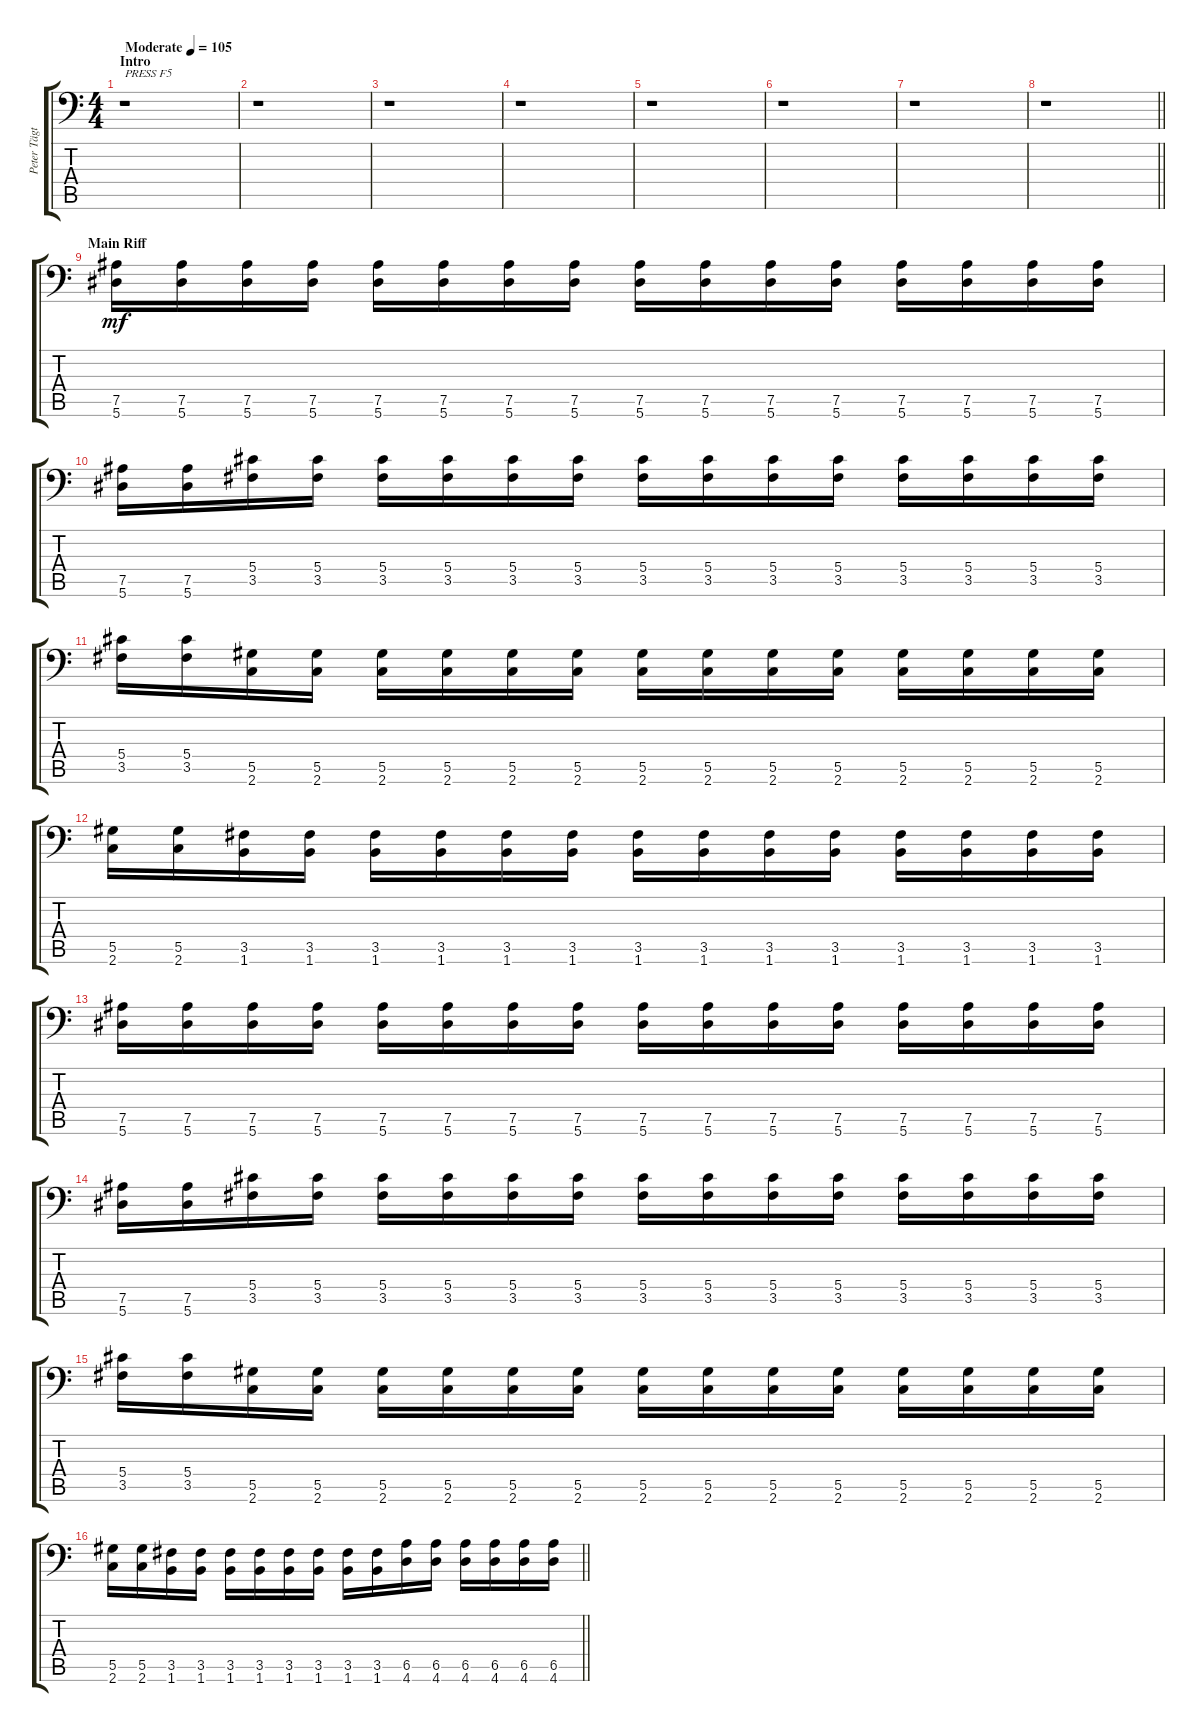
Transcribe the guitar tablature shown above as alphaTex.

\track ("Peter Tägtgren (Rythm 1)" "Peter Tägt") {instrument distortionguitar}
\staff {score tabs}
\tuning (Bb3 F3 Db3 Ab2 Eb2 Bb1) {hide}
\ts (4 4)
\section ("" "Intro")
\tempo (105 "Moderate")
\clef f4
\ks c
r.1{txt "PRESS F5" dy mf instrument distortionguitar} |
r.1 |
r.1 |
r.1 |
r.1 |
r.1 |
r.1 |
\barLineRight lightlight
r.1 |
\section ("" "Main Riff")
(7.5 5.6).16 (7.5 5.6).16 (7.5 5.6).16 (7.5 5.6).16 (7.5 5.6).16 (7.5 5.6).16 (7.5 5.6).16 (7.5 5.6).16 (7.5 5.6).16 (7.5 5.6).16 (7.5 5.6).16 (7.5 5.6).16 (7.5 5.6).16 (7.5 5.6).16 (7.5 5.6).16 (7.5 5.6).16 |
(7.5 5.6).16 (7.5 5.6).16 (5.4 3.5).16 (5.4 3.5).16 (5.4 3.5).16 (5.4 3.5).16 (5.4 3.5).16 (5.4 3.5).16 (5.4 3.5).16 (5.4 3.5).16 (5.4 3.5).16 (5.4 3.5).16 (5.4 3.5).16 (5.4 3.5).16 (5.4 3.5).16 (5.4 3.5).16 |
(5.4 3.5).16 (5.4 3.5).16 (5.5 2.6).16 (5.5 2.6).16 (5.5 2.6).16 (5.5 2.6).16 (5.5 2.6).16 (5.5 2.6).16 (5.5 2.6).16 (5.5 2.6).16 (5.5 2.6).16 (5.5 2.6).16 (5.5 2.6).16 (5.5 2.6).16 (5.5 2.6).16 (5.5 2.6).16 |
(5.5 2.6).16 (5.5 2.6).16 (3.5 1.6).16 (3.5 1.6).16 (3.5 1.6).16 (3.5 1.6).16 (3.5 1.6).16 (3.5 1.6).16 (3.5 1.6).16 (3.5 1.6).16 (3.5 1.6).16 (3.5 1.6).16 (3.5 1.6).16 (3.5 1.6).16 (3.5 1.6).16 (3.5 1.6).16 |
(7.5 5.6).16 (7.5 5.6).16 (7.5 5.6).16 (7.5 5.6).16 (7.5 5.6).16 (7.5 5.6).16 (7.5 5.6).16 (7.5 5.6).16 (7.5 5.6).16 (7.5 5.6).16 (7.5 5.6).16 (7.5 5.6).16 (7.5 5.6).16 (7.5 5.6).16 (7.5 5.6).16 (7.5 5.6).16 |
(7.5 5.6).16 (7.5 5.6).16 (5.4 3.5).16 (5.4 3.5).16 (5.4 3.5).16 (5.4 3.5).16 (5.4 3.5).16 (5.4 3.5).16 (5.4 3.5).16 (5.4 3.5).16 (5.4 3.5).16 (5.4 3.5).16 (5.4 3.5).16 (5.4 3.5).16 (5.4 3.5).16 (5.4 3.5).16 |
(5.4 3.5).16 (5.4 3.5).16 (5.5 2.6).16 (5.5 2.6).16 (5.5 2.6).16 (5.5 2.6).16 (5.5 2.6).16 (5.5 2.6).16 (5.5 2.6).16 (5.5 2.6).16 (5.5 2.6).16 (5.5 2.6).16 (5.5 2.6).16 (5.5 2.6).16 (5.5 2.6).16 (5.5 2.6).16 |
\barLineRight lightlight
(5.5 2.6).16 (5.5 2.6).16 (3.5 1.6).16 (3.5 1.6).16 (3.5 1.6).16 (3.5 1.6).16 (3.5 1.6).16 (3.5 1.6).16 (3.5 1.6).16 (3.5 1.6).16 (6.5 4.6).16 (6.5 4.6).16 (6.5 4.6).16 (6.5 4.6).16 (6.5 4.6).16 (6.5 4.6).16
